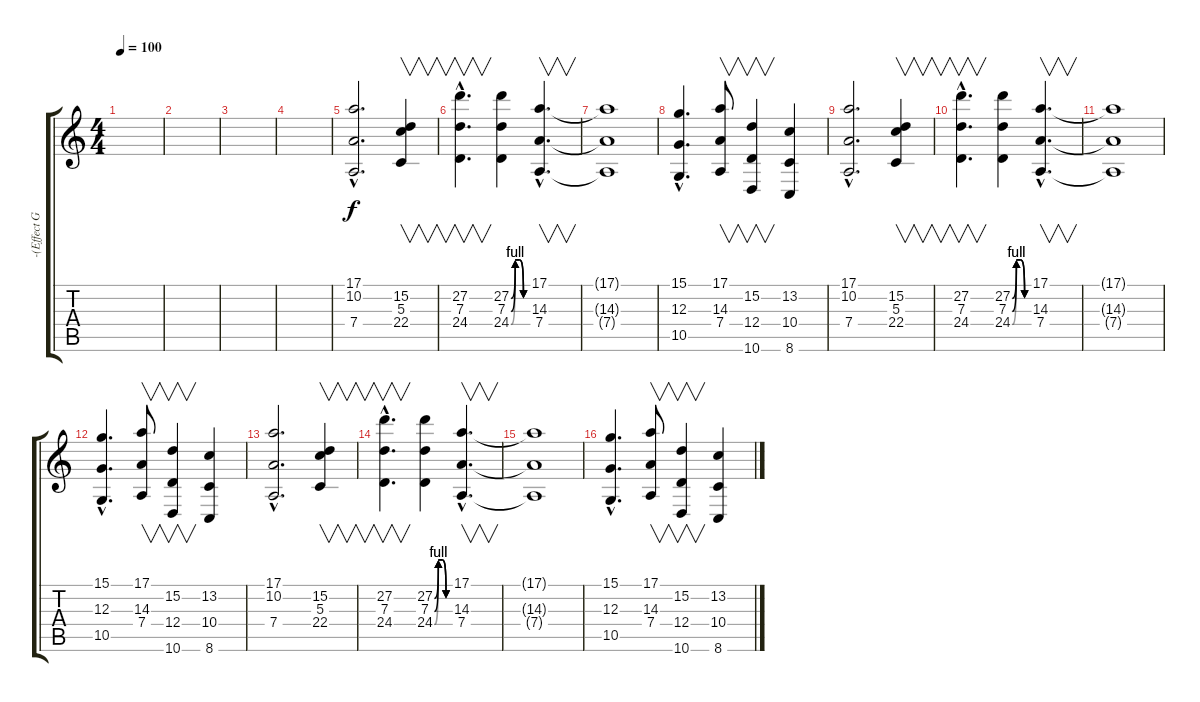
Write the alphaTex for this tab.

\track ("-(Effect Guitar 2)-" "-(Effect G") {instrument lead1square}
\staff {score tabs}
\tuning (E4 B3 G3 D3 A2 E2) {hide}
\ts (4 4)
\tempo 100
\clef g2
\ks c
|
|
|
|
(17.1{hac} 10.2{hac} 7.4{hac}).2{d} (15.2 5.3 22.4).4{v} |
(27.2{hac} 7.3{hac} 24.4{hac}).4{v d} (27.2{be (custom 0 0 15 4 30 4 45 0 60 0)} 7.3{be (custom 0 0 15 4 30 4 45 0 60 0)} 24.4{be (custom 0 0 15 4 30 4 45 0 60 0)}).4 (17.1{hac} 14.3{hac} 7.4{hac}).4{v d} |
(17.1{t} 14.3{t} 7.4{t}).1 |
(15.1{hac} 12.3{hac} 10.5{hac}).4{d} (17.1 14.3 7.4).8{v} (15.2 12.4 10.6).4{v} (13.2 10.4 8.6).4 |
(17.1{hac} 10.2{hac} 7.4{hac}).2{d} (15.2 5.3 22.4).4{v} |
(27.2{hac} 7.3{hac} 24.4{hac}).4{v d} (27.2{be (custom 0 0 15 4 30 4 45 0 60 0)} 7.3{be (custom 0 0 15 4 30 4 45 0 60 0)} 24.4{be (custom 0 0 15 4 30 4 45 0 60 0)}).4 (17.1{hac} 14.3{hac} 7.4{hac}).4{v d} |
(17.1{t} 14.3{t} 7.4{t}).1 |
(15.1{hac} 12.3{hac} 10.5{hac}).4{d} (17.1 14.3 7.4).8{v} (15.2 12.4 10.6).4{v} (13.2 10.4 8.6).4 |
(17.1{hac} 10.2{hac} 7.4{hac}).2{d} (15.2 5.3 22.4).4{v} |
(27.2{hac} 7.3{hac} 24.4{hac}).4{v d} (27.2{be (custom 0 0 15 4 30 4 45 0 60 0)} 7.3{be (custom 0 0 15 4 30 4 45 0 60 0)} 24.4{be (custom 0 0 15 4 30 4 45 0 60 0)}).4 (17.1{hac} 14.3{hac} 7.4{hac}).4{v d} |
(17.1{t} 14.3{t} 7.4{t}).1 |
(15.1{hac} 12.3{hac} 10.5{hac}).4{d} (17.1 14.3 7.4).8{v} (15.2 12.4 10.6).4{v} (13.2 10.4 8.6).4
